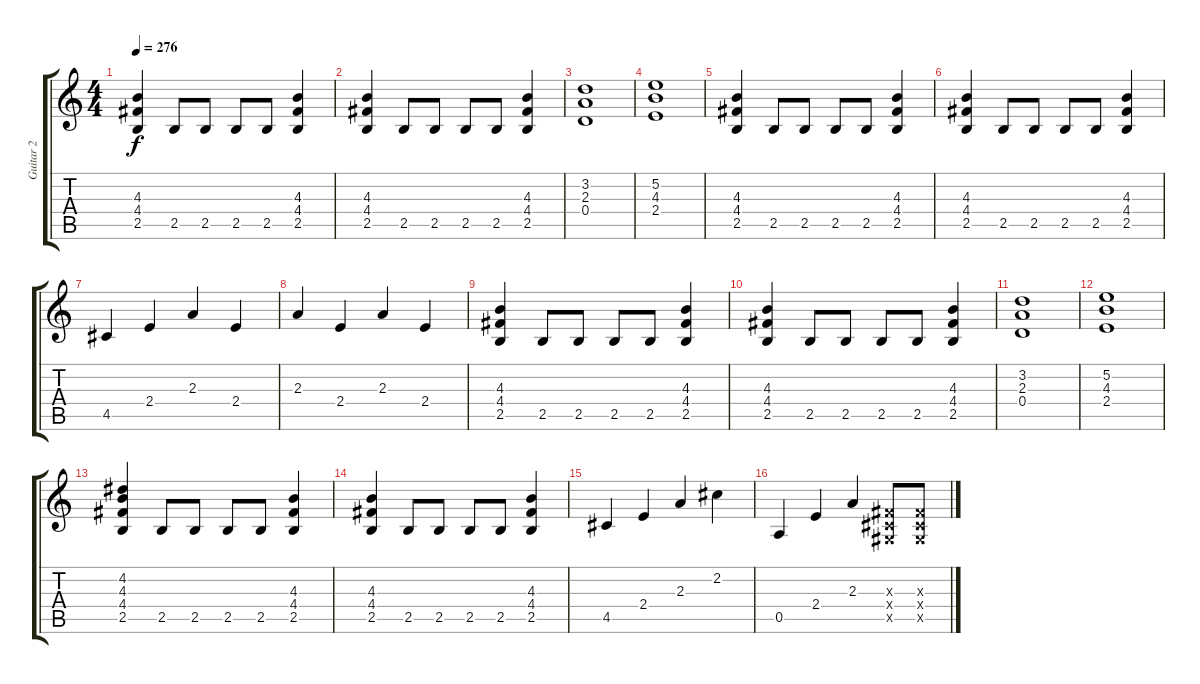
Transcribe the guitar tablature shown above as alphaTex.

\track ("Guitar 2" "Guitar 2") {instrument overdrivenguitar}
\staff {score tabs}
\tuning (E4 B3 G3 D3 A2 E2) {hide}
\ts (4 4)
\tempo 276
\clef g2
\ks c
(4.3 4.4 2.5).4{dy f} 2.5.8 2.5.8 2.5.8 2.5.8 (4.3 4.4 2.5).4 |
(4.3 4.4 2.5).4 2.5.8 2.5.8 2.5.8 2.5.8 (4.3 4.4 2.5).4 |
(3.2 2.3 0.4).1 |
(5.2 4.3 2.4).1 |
(4.3 4.4 2.5).4 2.5.8 2.5.8 2.5.8 2.5.8 (4.3 4.4 2.5).4 |
(4.3 4.4 2.5).4 2.5.8 2.5.8 2.5.8 2.5.8 (4.3 4.4 2.5).4 |
4.5.4 2.4.4 2.3.4 2.4.4 |
2.3.4 2.4.4 2.3.4 2.4.4 |
(4.3 4.4 2.5).4 2.5.8 2.5.8 2.5.8 2.5.8 (4.3 4.4 2.5).4 |
(4.3 4.4 2.5).4 2.5.8 2.5.8 2.5.8 2.5.8 (4.3 4.4 2.5).4 |
(3.2 2.3 0.4).1 |
(5.2 4.3 2.4).1 |
(4.2 4.3 4.4 2.5).4 2.5.8 2.5.8 2.5.8 2.5.8 (4.3 4.4 2.5).4 |
(4.3 4.4 2.5).4 2.5.8 2.5.8 2.5.8 2.5.8 (4.3 4.4 2.5).4 |
4.5.4 2.4.4 2.3.4 2.2.4 |
0.5.4 2.4.4 2.3.4 (-1.3{x} -1.4{x} -1.5{x}).8 (-1.3{x} -1.4{x} -1.5{x}).8
